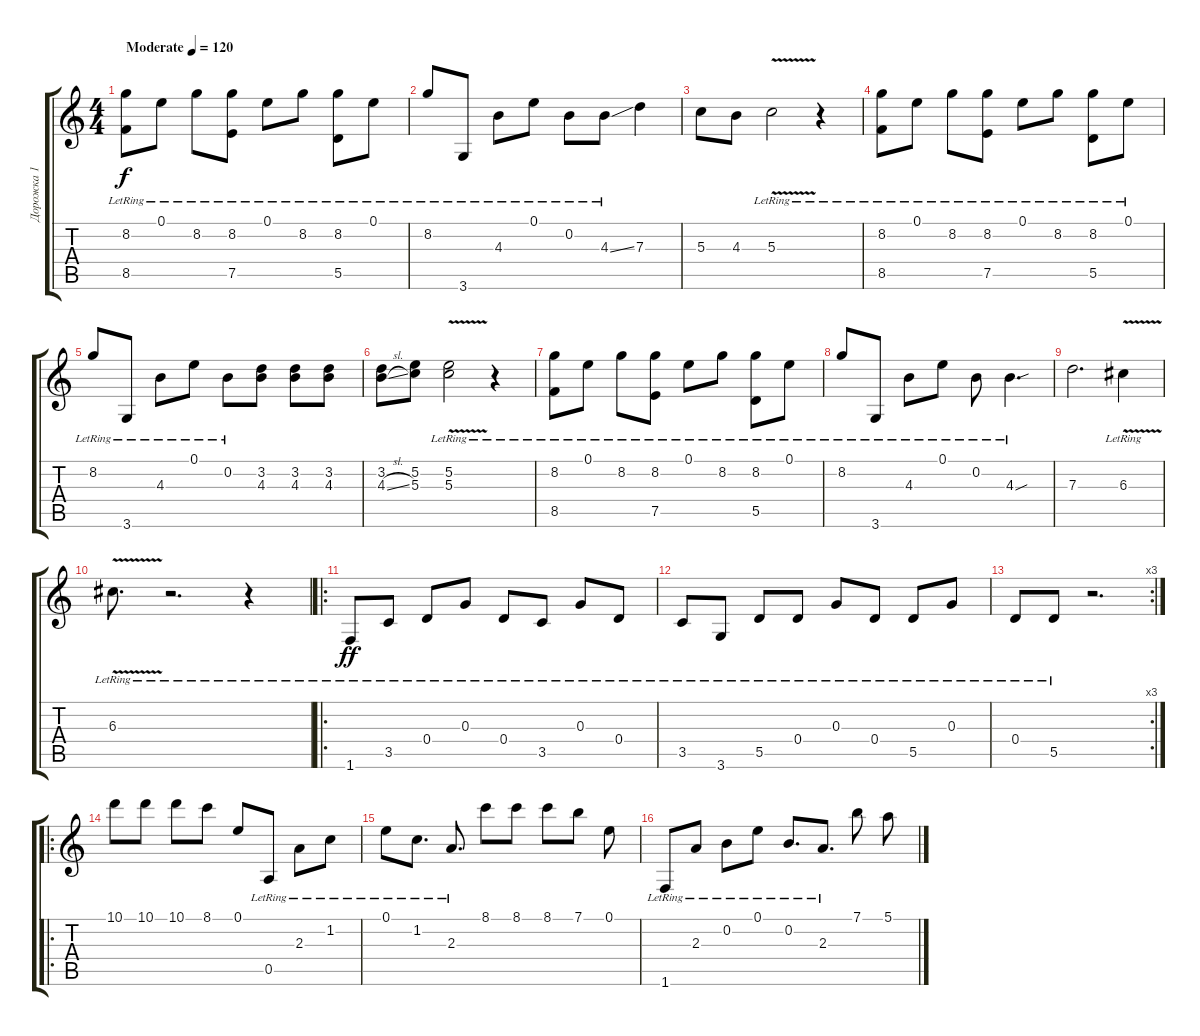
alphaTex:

\track ("Дорожка 1" "Дорожка 1") {instrument acousticguitarnylon}
\staff {score tabs}
\tuning (E4 B3 G3 D3 A2 E2) {hide}
\ts (4 4)
\tempo (120 "Moderate")
\clef g2
\ks c
(8.2 8.5{lr}).8{dy f instrument acousticguitarnylon} 0.1{lr}.8 8.2{lr}.8 (8.2{lr} 7.5{lr}).8 0.1{lr}.8 8.2{lr}.8 (8.2 5.5{lr}).8 0.1{lr}.8 |
8.2{lr}.8 3.6{lr}.8 4.3{lr}.8 0.1{lr}.8 0.2{lr}.8 4.3{ss lr}.8 7.3.4 |
5.3.8 4.3.8 5.3{v lr}.2 r.4 |
(8.2{lr} 8.5{lr}).8 0.1{lr}.8 8.2{lr}.8 (8.2{lr} 7.5{lr}).8 0.1{lr}.8 8.2{lr}.8 (8.2{lr} 5.5{lr}).8 0.1{lr}.8 |
8.2{lr}.8 3.6{lr}.8 4.3{lr}.8 0.1{lr}.8 0.2{lr}.8 (3.2 4.3).8 (3.2 4.3).8 (3.2 4.3).8 |
(3.2 4.3{sl}).8 (5.2 5.3).8 (5.2{v lr} 5.3{lr}).2 r.4 |
(8.2{lr} 8.5{lr}).8 0.1{lr}.8 8.2{lr}.8 (8.2{lr} 7.5{lr}).8 0.1{lr}.8 8.2{lr}.8 (8.2{lr} 5.5{lr}).8 0.1{lr}.8 |
8.2{lr}.8 3.6{lr}.8 4.3{lr}.8 0.1{lr}.8 0.2{lr}.8 4.3{sou lr}.4{d} |
7.3.2{d} 6.3{v lr}.4 |
6.3{v lr}.8{d} r.2{d} r.4 |
\ro
1.6{lr}.8{dy ff} 3.5{lr}.8 0.4{lr}.8 0.3{lr}.8 0.4{lr}.8 3.5{lr}.8 0.3{lr}.8 0.4{lr}.8 |
3.5{lr}.8 3.6{lr}.8 5.5{lr}.8 0.4{lr}.8 0.3{lr}.8 0.4{lr}.8 5.5{lr}.8 0.3{lr}.8 |
\rc 3
0.4{lr}.8 5.5{lr}.8 r.2{d} |
\ro
10.1.8 10.1.8 10.1.8 8.1.8 0.1.8 0.5{lr}.8 2.3{lr}.8 1.2{lr}.8 |
0.1{lr}.8 1.2{lr}.8{d} 2.3{lr}.8{d} 8.1.8 8.1.8 8.1.8 7.1.8 0.1.8 |
1.6{lr}.8 2.3{lr}.8 0.2{lr}.8 0.1{lr}.8 0.2{lr}.8{d} 2.3{lr}.8{d} 7.1.8 5.1{h}.8
